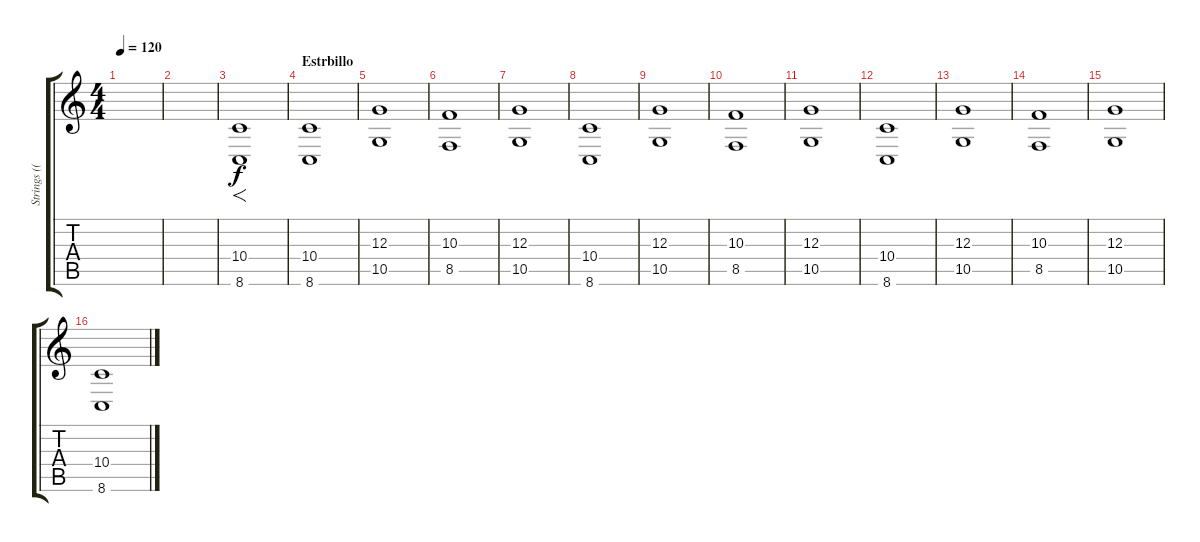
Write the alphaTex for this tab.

\track ("Strings ((Studio))" "Strings ((") {instrument stringensemble2}
\staff {score tabs}
\tuning (E4 B3 G3 D3 A2 E2) {hide}
\ts (4 4)
\tempo 120
\clef g2
\ks c
|
|
(10.4 8.6).1{f instrument stringensemble1} |
\section ("" "Estrbillo")
(10.4 8.6).1{instrument stringensemble2} |
(12.3 10.5).1 |
(10.3 8.5).1 |
(12.3 10.5).1 |
(10.4 8.6).1 |
(12.3 10.5).1 |
(10.3 8.5).1 |
(12.3 10.5).1 |
(10.4 8.6).1{volume 10} |
(12.3 10.5).1 |
(10.3 8.5).1 |
(12.3 10.5).1 |
(10.4 8.6).1
